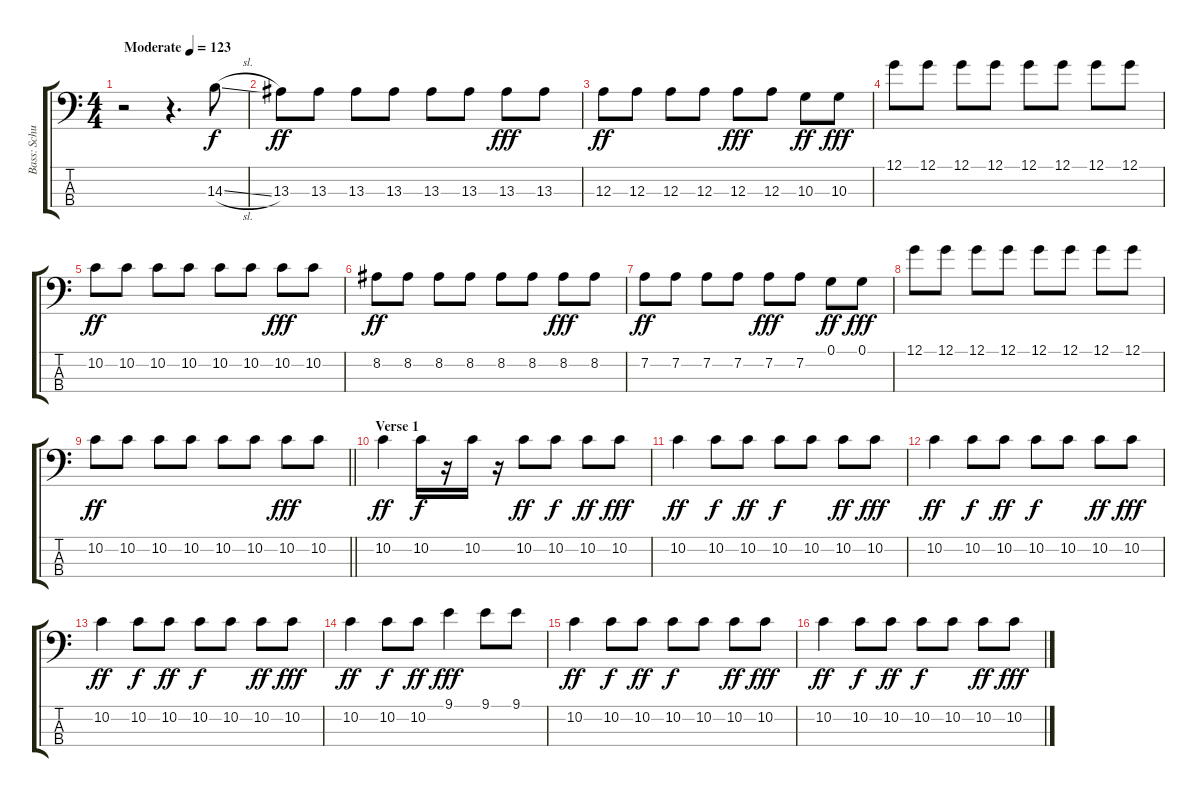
\track ("Bass: Schuyler Deale" "Bass: Schu") {instrument electricbasspick}
\staff {score tabs}
\tuning (G2 D2 A1 E1) {hide}
\ts (4 4)
\tempo (123 "Moderate")
\clef f4
\ks c
r.2{dy f instrument electricbasspick} r.4{d} 14.3{sl}.8 |
13.3.8{dy ff} 13.3.8 13.3.8 13.3.8 13.3.8 13.3.8 13.3.8{dy fff} 13.3.8 |
12.3.8{dy ff} 12.3.8 12.3.8 12.3.8 12.3.8{dy fff} 12.3.8 10.3.8{dy ff} 10.3.8{dy fff} |
12.1.8 12.1.8 12.1.8 12.1.8 12.1.8 12.1.8 12.1.8 12.1.8 |
10.2.8{dy ff} 10.2.8 10.2.8 10.2.8 10.2.8 10.2.8 10.2.8{dy fff} 10.2.8 |
8.2.8{dy ff} 8.2.8 8.2.8 8.2.8 8.2.8 8.2.8 8.2.8{dy fff} 8.2.8 |
7.2.8{dy ff} 7.2.8 7.2.8 7.2.8 7.2.8{dy fff} 7.2.8 0.1.8{dy ff} 0.1.8{dy fff} |
12.1.8 12.1.8 12.1.8 12.1.8 12.1.8 12.1.8 12.1.8 12.1.8 |
\barLineRight lightlight
10.2.8{dy ff} 10.2.8 10.2.8 10.2.8 10.2.8 10.2.8 10.2.8{dy fff} 10.2.8 |
\section ("" "Verse 1")
10.2.4{dy ff} 10.2.16{dy f} r.16 10.2.16 r.16 10.2.8{dy ff} 10.2.8{dy f} 10.2.8{dy ff} 10.2.8{dy fff} |
10.2.4{dy ff} 10.2.8{dy f} 10.2.8{dy ff} 10.2.8{dy f} 10.2.8 10.2.8{dy ff} 10.2.8{dy fff} |
10.2.4{dy ff} 10.2.8{dy f} 10.2.8{dy ff} 10.2.8{dy f} 10.2.8 10.2.8{dy ff} 10.2.8{dy fff} |
10.2.4{dy ff} 10.2.8{dy f} 10.2.8{dy ff} 10.2.8{dy f} 10.2.8 10.2.8{dy ff} 10.2.8{dy fff} |
10.2.4{dy ff} 10.2.8{dy f} 10.2.8{dy ff} 9.1.4{dy fff} 9.1.8 9.1.8 |
10.2.4{dy ff} 10.2.8{dy f} 10.2.8{dy ff} 10.2.8{dy f} 10.2.8 10.2.8{dy ff} 10.2.8{dy fff} |
10.2.4{dy ff} 10.2.8{dy f} 10.2.8{dy ff} 10.2.8{dy f} 10.2.8 10.2.8{dy ff} 10.2.8{dy fff}
